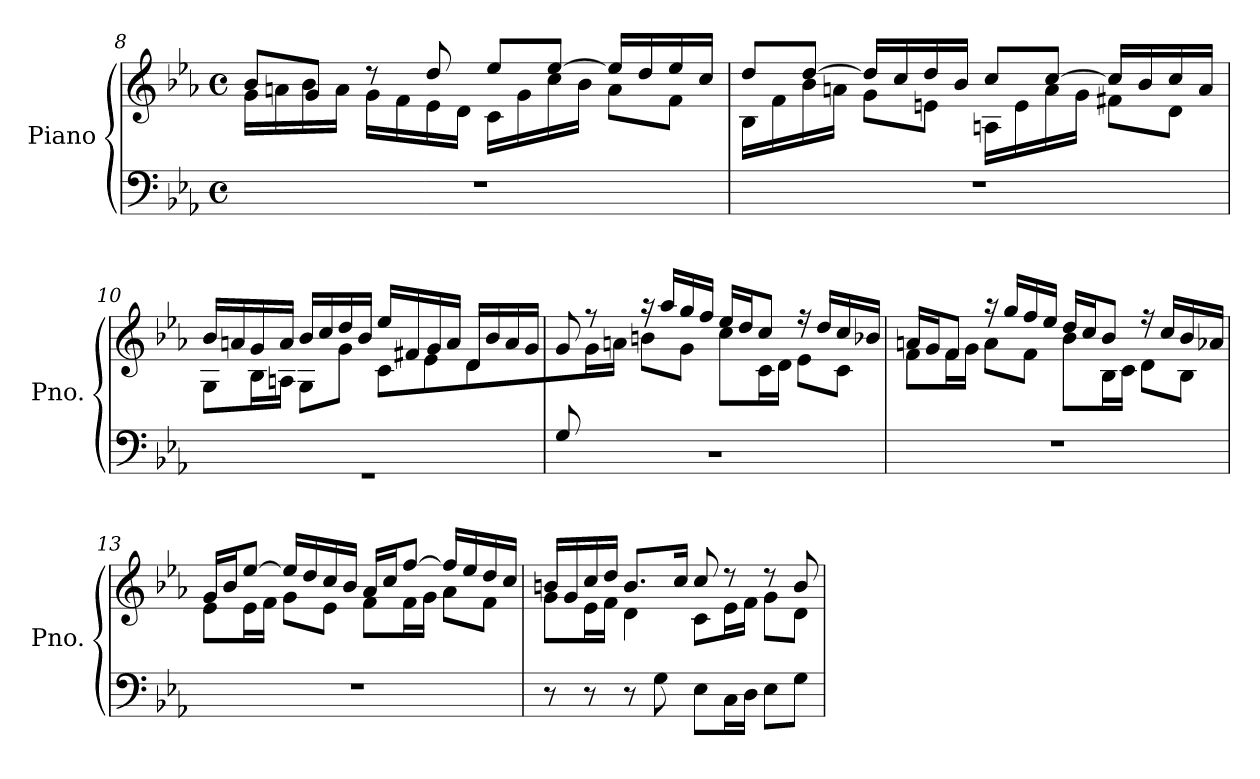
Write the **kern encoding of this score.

**kern	**kern
*part1	*part1
*staff2	*staff1
*I"Piano	*
*I'Pno.	*
*clefF4	*clefG2
*k[b-e-a-]	*k[b-e-a-]
*M4/4	*M4/4
*met(c)	*met(c)
=8	=8
*	*^
1r	8b-/L	16g\LL
.	.	16an\
.	8g/J	16b-\
.	.	16a\JJ
.	8r	16g\LL
.	.	16f\
.	8dd/	16e-\
.	.	16d\JJ
.	8ee-/L	16c\LL
.	.	16g\
.	[8ee-/J	16cc\
.	.	16b-\JJ
.	16ee-/LL]	8a\L
.	16dd/	.
.	16ee-/	8f\J
.	16cc/JJ	.
=9	=9	=9
1r	8dd/L	16B-\LL
.	.	16f\
.	[8dd/J	16b-\
.	.	16an\JJ
.	16dd/LL]	8g\L
.	16cc/	.
.	16dd/	8en\J
.	16b-/JJ	.
.	8cc/L	16An\LL
.	.	16e\
.	[8cc/J	16a\
.	.	16g\JJ
.	16cc/LL]	8f#X\L
.	16b-/	.
.	16cc/	8d\J
.	16a/JJ	.
!!LO:LB:g=z	!!
=10	=10	=10
*^	*	*
2..ryy	1r	16b-/LL	8G\L
.	.	16an/	.
.	.	16g/	16B-\L
.	.	16a/JJ	16An\JJ
.	.	16b-/LL	8G\L
.	.	16cc/	.
.	.	16dd/	8g\J
.	.	16b-/JJ	.
.	.	16ee-/LL	8c\L
.	.	16f#X/	.
.	.	16g/	8e-\
.	.	16a/JJ	.
.	.	16d/LL	8d\
.	.	16b-/	.
8D/J	.	16a/	8ryy
.	.	16g/JJ	.
=11	=11	=11	=11
8G/L	1r	8g/	8ryy
2..ryy	.	8r	16g\L
.	.	.	16an\JJ
.	.	16r	8bn\L
.	.	16aa-/LL	.
.	.	16gg/	8g\J
.	.	16ff/JJ	.
.	.	16ee-/LL	8cc\L
.	.	16dd/J	.
.	.	8cc/J	16c\L
.	.	.	16d\JJ
.	.	16r	8e-\L
.	.	16dd/LL	.
.	.	16cc/	8c\J
.	.	16b-X/JJ	.
*v	*v	*	*
=12	=12	=12
1r	16an/LL	8f\L
.	16g/J	.
.	8f/J	16f\L
.	.	16g\JJ
.	16r	8a\L
.	16gg/LL	.
.	16ff/	8f\J
.	16ee-/JJ	.
.	16dd/LL	8b-\L
.	16cc/J	.
.	8b-/J	16B-\L
.	.	16c\JJ
.	16r	8d\L
.	16cc/LL	.
.	16b-/	8B-\J
.	16a-X/JJ	.
=13	=13	=13
1r	16g/LL	8e-\L
.	16b-/J	.
.	[8ee-/J	16e-\L
.	.	16f\JJ
.	16ee-/LL]	8g\L
.	16dd/	.
.	16cc/	8e-\J
.	16b-/JJ	.
.	16a-/LL	8f\L
.	16cc/J	.
.	[8ff/J	16f\L
.	.	16g\JJ
.	16ff/LL]	8a-\L
.	16ee-/	.
.	16dd/	8f\J
.	16cc/JJ	.
!!LO:LB:g=z	!!
=14	=14	=14
8r	16bn/LL	8g\L
.	16g/	.
8r	16cc/	16e-\L
.	16dd/JJ	16f\JJ
8r	8.b/L	4d\
8G\	.	.
.	16cc/Jk	.
8E-\L	8cc/	8c\L
16C\L	8r	16e-\L
16D\JJ	.	16f\JJ
8E-\L	8r	8g\L
8G\J	8b/	8d\J
*	*v	*v
=	=
*-	*-
